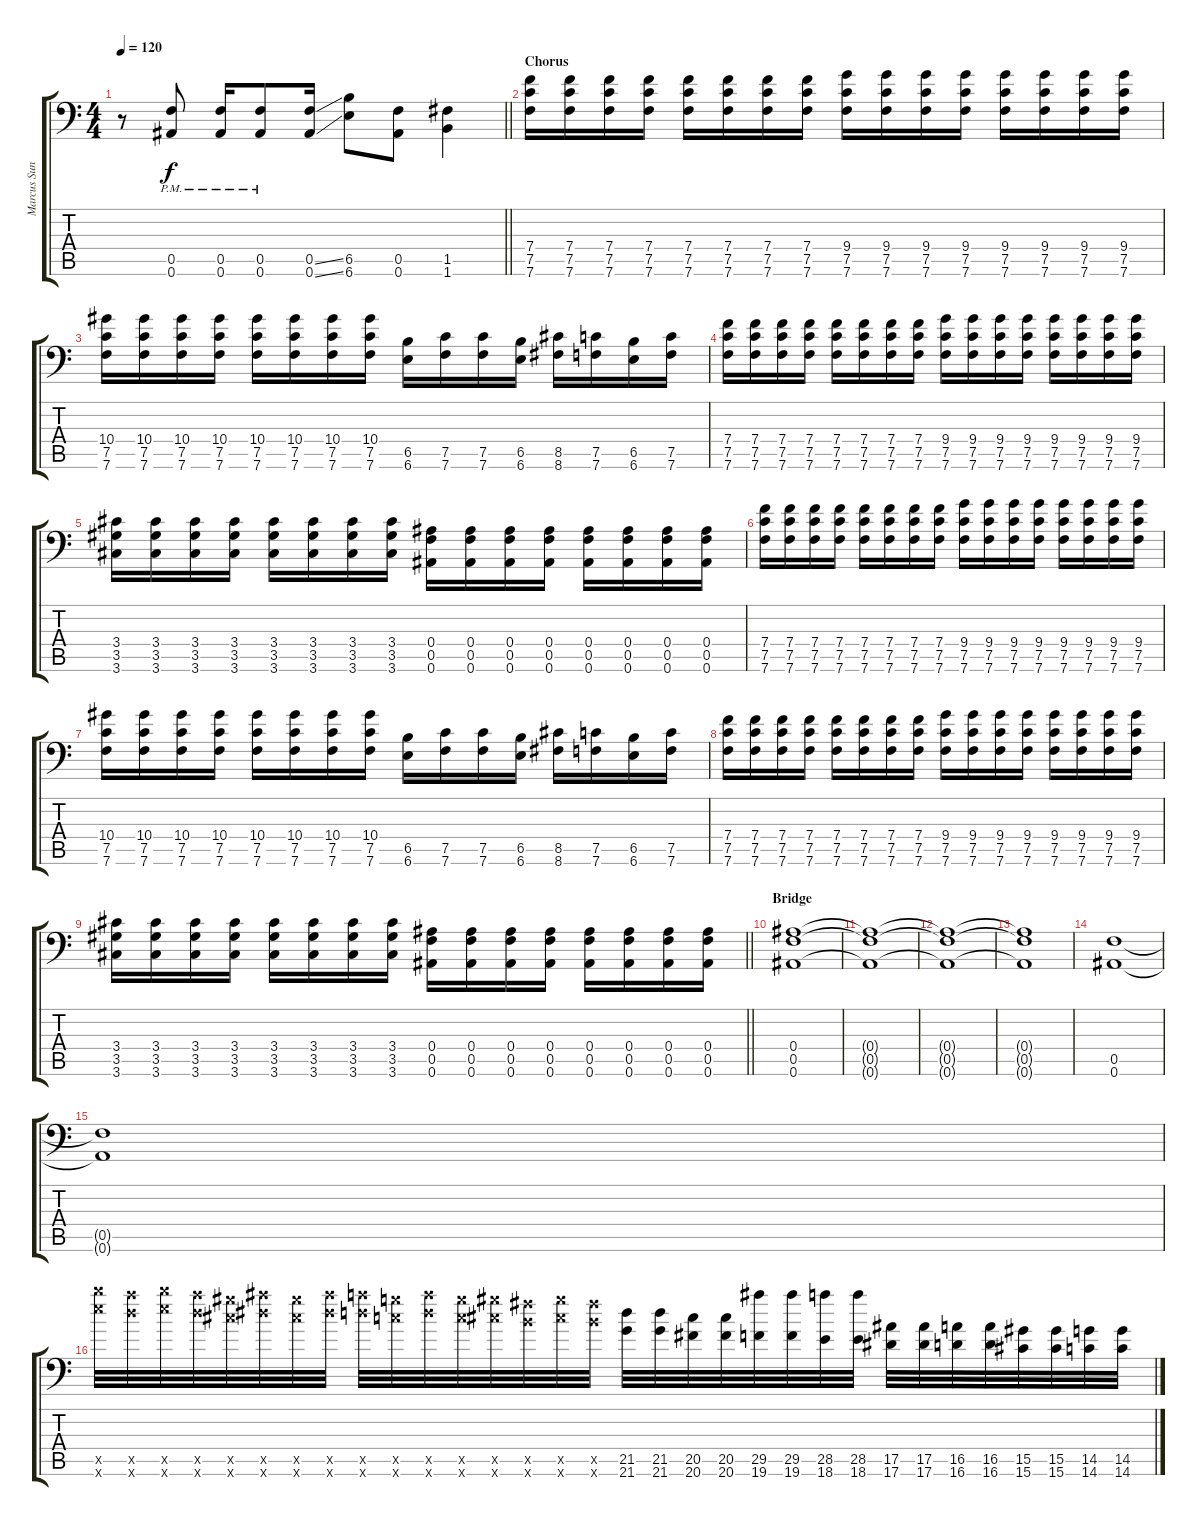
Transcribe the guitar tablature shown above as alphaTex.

\track ("Marcus Sunesson" "Marcus Sun") {instrument distortionguitar}
\staff {score tabs}
\tuning (C4 G3 Eb3 Bb2 F2 Bb1) {hide}
\ts (4 4)
\tempo 120
\clef f4
\barLineRight lightlight
\ks c
r.8{dy f} (0.5{pm} 0.6{pm}).8 (0.5{pm} 0.6{pm}).16 (0.5{pm} 0.6{pm}).8 (0.5{ss} 0.6{ss}).16 (6.5 6.6).8 (0.5 0.6).8 (1.5 1.6).4 |
\section ("" "Chorus")
(7.4 7.5 7.6).16 (7.4 7.5 7.6).16 (7.4 7.5 7.6).16 (7.4 7.5 7.6).16 (7.4 7.5 7.6).16 (7.4 7.5 7.6).16 (7.4 7.5 7.6).16 (7.4 7.5 7.6).16 (9.4 7.5 7.6).16 (9.4 7.5 7.6).16 (9.4 7.5 7.6).16 (9.4 7.5 7.6).16 (9.4 7.5 7.6).16 (9.4 7.5 7.6).16 (9.4 7.5 7.6).16 (9.4 7.5 7.6).16 |
(10.4 7.5 7.6).16 (10.4 7.5 7.6).16 (10.4 7.5 7.6).16 (10.4 7.5 7.6).16 (10.4 7.5 7.6).16 (10.4 7.5 7.6).16 (10.4 7.5 7.6).16 (10.4 7.5 7.6).16 (6.5 6.6).16 (7.5 7.6).16 (7.5 7.6).16 (6.5 6.6).16 (8.5 8.6).16 (7.5 7.6).16 (6.5 6.6).16 (7.5 7.6).16 |
(7.4 7.5 7.6).16 (7.4 7.5 7.6).16 (7.4 7.5 7.6).16 (7.4 7.5 7.6).16 (7.4 7.5 7.6).16 (7.4 7.5 7.6).16 (7.4 7.5 7.6).16 (7.4 7.5 7.6).16 (9.4 7.5 7.6).16 (9.4 7.5 7.6).16 (9.4 7.5 7.6).16 (9.4 7.5 7.6).16 (9.4 7.5 7.6).16 (9.4 7.5 7.6).16 (9.4 7.5 7.6).16 (9.4 7.5 7.6).16 |
(3.4 3.5 3.6).16 (3.4 3.5 3.6).16 (3.4 3.5 3.6).16 (3.4 3.5 3.6).16 (3.4 3.5 3.6).16 (3.4 3.5 3.6).16 (3.4 3.5 3.6).16 (3.4 3.5 3.6).16 (0.4 0.5 0.6).16 (0.4 0.5 0.6).16 (0.4 0.5 0.6).16 (0.4 0.5 0.6).16 (0.4 0.5 0.6).16 (0.4 0.5 0.6).16 (0.4 0.5 0.6).16 (0.4 0.5 0.6).16 |
(7.4 7.5 7.6).16 (7.4 7.5 7.6).16 (7.4 7.5 7.6).16 (7.4 7.5 7.6).16 (7.4 7.5 7.6).16 (7.4 7.5 7.6).16 (7.4 7.5 7.6).16 (7.4 7.5 7.6).16 (9.4 7.5 7.6).16 (9.4 7.5 7.6).16 (9.4 7.5 7.6).16 (9.4 7.5 7.6).16 (9.4 7.5 7.6).16 (9.4 7.5 7.6).16 (9.4 7.5 7.6).16 (9.4 7.5 7.6).16 |
(10.4 7.5 7.6).16 (10.4 7.5 7.6).16 (10.4 7.5 7.6).16 (10.4 7.5 7.6).16 (10.4 7.5 7.6).16 (10.4 7.5 7.6).16 (10.4 7.5 7.6).16 (10.4 7.5 7.6).16 (6.5 6.6).16 (7.5 7.6).16 (7.5 7.6).16 (6.5 6.6).16 (8.5 8.6).16 (7.5 7.6).16 (6.5 6.6).16 (7.5 7.6).16 |
(7.4 7.5 7.6).16 (7.4 7.5 7.6).16 (7.4 7.5 7.6).16 (7.4 7.5 7.6).16 (7.4 7.5 7.6).16 (7.4 7.5 7.6).16 (7.4 7.5 7.6).16 (7.4 7.5 7.6).16 (9.4 7.5 7.6).16 (9.4 7.5 7.6).16 (9.4 7.5 7.6).16 (9.4 7.5 7.6).16 (9.4 7.5 7.6).16 (9.4 7.5 7.6).16 (9.4 7.5 7.6).16 (9.4 7.5 7.6).16 |
\barLineRight lightlight
(3.4 3.5 3.6).16 (3.4 3.5 3.6).16 (3.4 3.5 3.6).16 (3.4 3.5 3.6).16 (3.4 3.5 3.6).16 (3.4 3.5 3.6).16 (3.4 3.5 3.6).16 (3.4 3.5 3.6).16 (0.4 0.5 0.6).16 (0.4 0.5 0.6).16 (0.4 0.5 0.6).16 (0.4 0.5 0.6).16 (0.4 0.5 0.6).16 (0.4 0.5 0.6).16 (0.4 0.5 0.6).16 (0.4 0.5 0.6).16 |
\section ("" "Bridge")
(0.4 0.5 0.6).1 |
(0.4{t} 0.5{t} 0.6{t}).1 |
(0.4{t} 0.5{t} 0.6{t}).1 |
(0.4{t} 0.5{t} 0.6{t}).1 |
(0.5 0.6).1 |
(0.5{t} 0.6{t}).1 |
(30.5{x} 30.6{x}).32{instrument guitarfretnoise} (28.5{x} 28.6{x}).32 (30.5{x} 30.6{x}).32 (28.5{x} 28.6{x}).32 (27.5{x} 27.6{x}).32 (29.5{x} 29.6{x}).32 (27.5{x} 27.6{x}).32 (29.5{x} 29.6{x}).32 (28.5{x} 28.6{x}).32 (26.5{x} 26.6{x}).32 (28.5{x} 28.6{x}).32 (26.5{x} 26.6{x}).32 (27.5{x} 27.6{x}).32 (25.5{x} 25.6{x}).32 (27.5{x} 27.6{x}).32 (25.5{x} 25.6{x}).32{instrument distortionguitar} (21.5 21.6).32 (21.5 21.6).32 (20.5 20.6).32 (20.5 20.6).32 (29.5 19.6).32 (29.5 19.6).32 (28.5 18.6).32 (28.5 18.6).32 (17.5 17.6).32 (17.5 17.6).32 (16.5 16.6).32 (16.5 16.6).32 (15.5 15.6).32 (15.5 15.6).32 (14.5 14.6).32 (14.5 14.6).32
